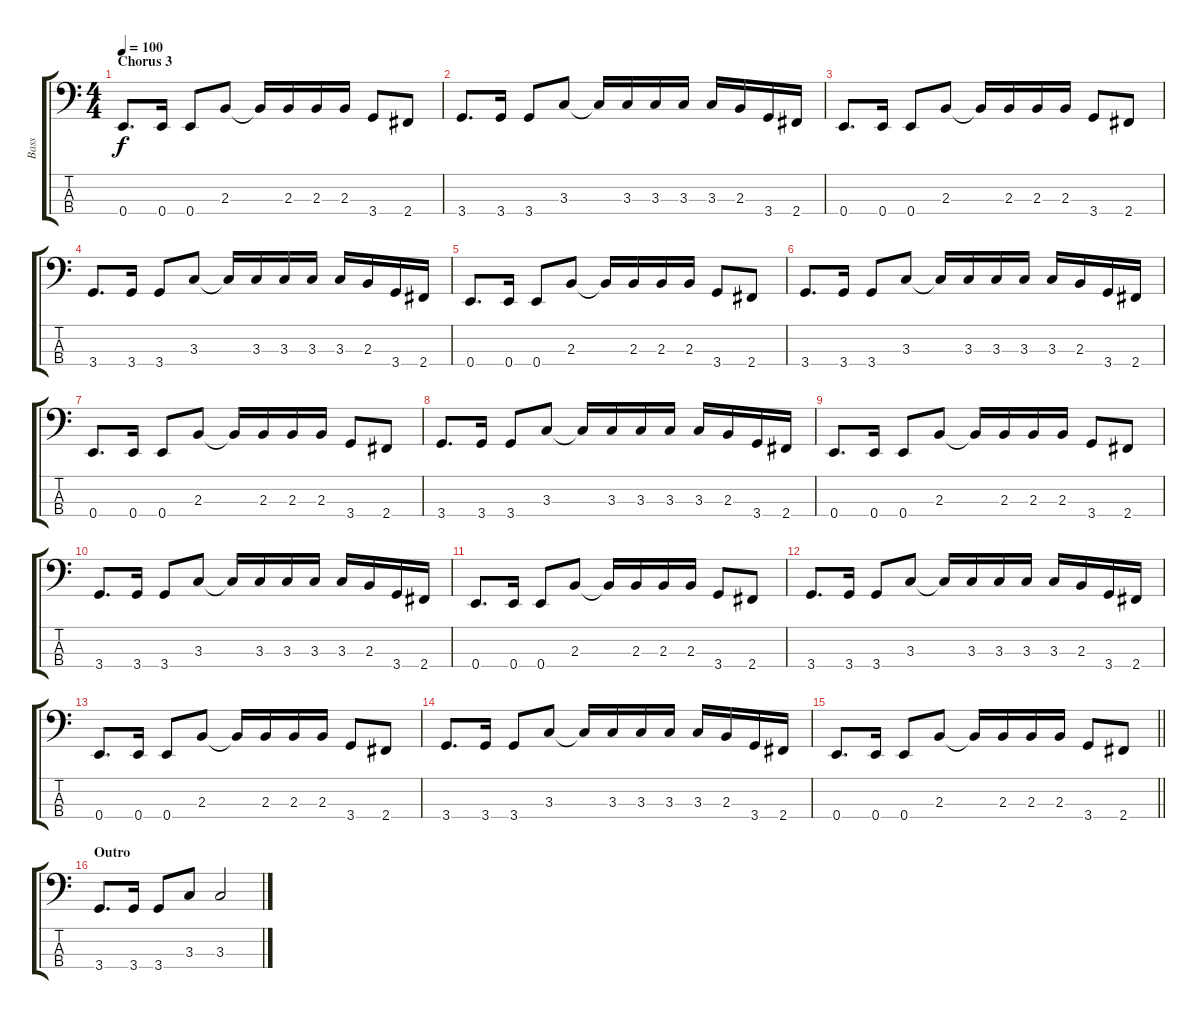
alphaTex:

\track ("Bass" "Bass") {instrument electricbassfinger}
\staff {score tabs}
\tuning (G2 D2 A1 E1) {hide}
\ts (4 4)
\section ("" "Chorus 3")
\tempo 100
\clef f4
\ks c
0.4.8{d dy f} 0.4.16 0.4.8 2.3.8 2.3{t}.16 2.3.16 2.3.16 2.3.16 3.4.8 2.4.8 |
3.4.8{d} 3.4.16 3.4.8 3.3.8 3.3{t}.16 3.3.16 3.3.16 3.3.16 3.3.16 2.3.16 3.4.16 2.4.16 |
0.4.8{d} 0.4.16 0.4.8 2.3.8 2.3{t}.16 2.3.16 2.3.16 2.3.16 3.4.8 2.4.8 |
3.4.8{d} 3.4.16 3.4.8 3.3.8 3.3{t}.16 3.3.16 3.3.16 3.3.16 3.3.16 2.3.16 3.4.16 2.4.16 |
0.4.8{d} 0.4.16 0.4.8 2.3.8 2.3{t}.16 2.3.16 2.3.16 2.3.16 3.4.8 2.4.8 |
3.4.8{d} 3.4.16 3.4.8 3.3.8 3.3{t}.16 3.3.16 3.3.16 3.3.16 3.3.16 2.3.16 3.4.16 2.4.16 |
0.4.8{d} 0.4.16 0.4.8 2.3.8 2.3{t}.16 2.3.16 2.3.16 2.3.16 3.4.8 2.4.8 |
3.4.8{d} 3.4.16 3.4.8 3.3.8 3.3{t}.16 3.3.16 3.3.16 3.3.16 3.3.16 2.3.16 3.4.16 2.4.16 |
0.4.8{d} 0.4.16 0.4.8 2.3.8 2.3{t}.16 2.3.16 2.3.16 2.3.16 3.4.8 2.4.8 |
3.4.8{d} 3.4.16 3.4.8 3.3.8 3.3{t}.16 3.3.16 3.3.16 3.3.16 3.3.16 2.3.16 3.4.16 2.4.16 |
0.4.8{d} 0.4.16 0.4.8 2.3.8 2.3{t}.16 2.3.16 2.3.16 2.3.16 3.4.8 2.4.8 |
3.4.8{d} 3.4.16 3.4.8 3.3.8 3.3{t}.16 3.3.16 3.3.16 3.3.16 3.3.16 2.3.16 3.4.16 2.4.16 |
0.4.8{d} 0.4.16 0.4.8 2.3.8 2.3{t}.16 2.3.16 2.3.16 2.3.16 3.4.8 2.4.8 |
3.4.8{d} 3.4.16 3.4.8 3.3.8 3.3{t}.16 3.3.16 3.3.16 3.3.16 3.3.16 2.3.16 3.4.16 2.4.16 |
\barLineRight lightlight
0.4.8{d} 0.4.16 0.4.8 2.3.8 2.3{t}.16 2.3.16 2.3.16 2.3.16 3.4.8 2.4.8 |
\section ("" "Outro")
3.4.8{d} 3.4.16 3.4.8 3.3.8 3.3.2
